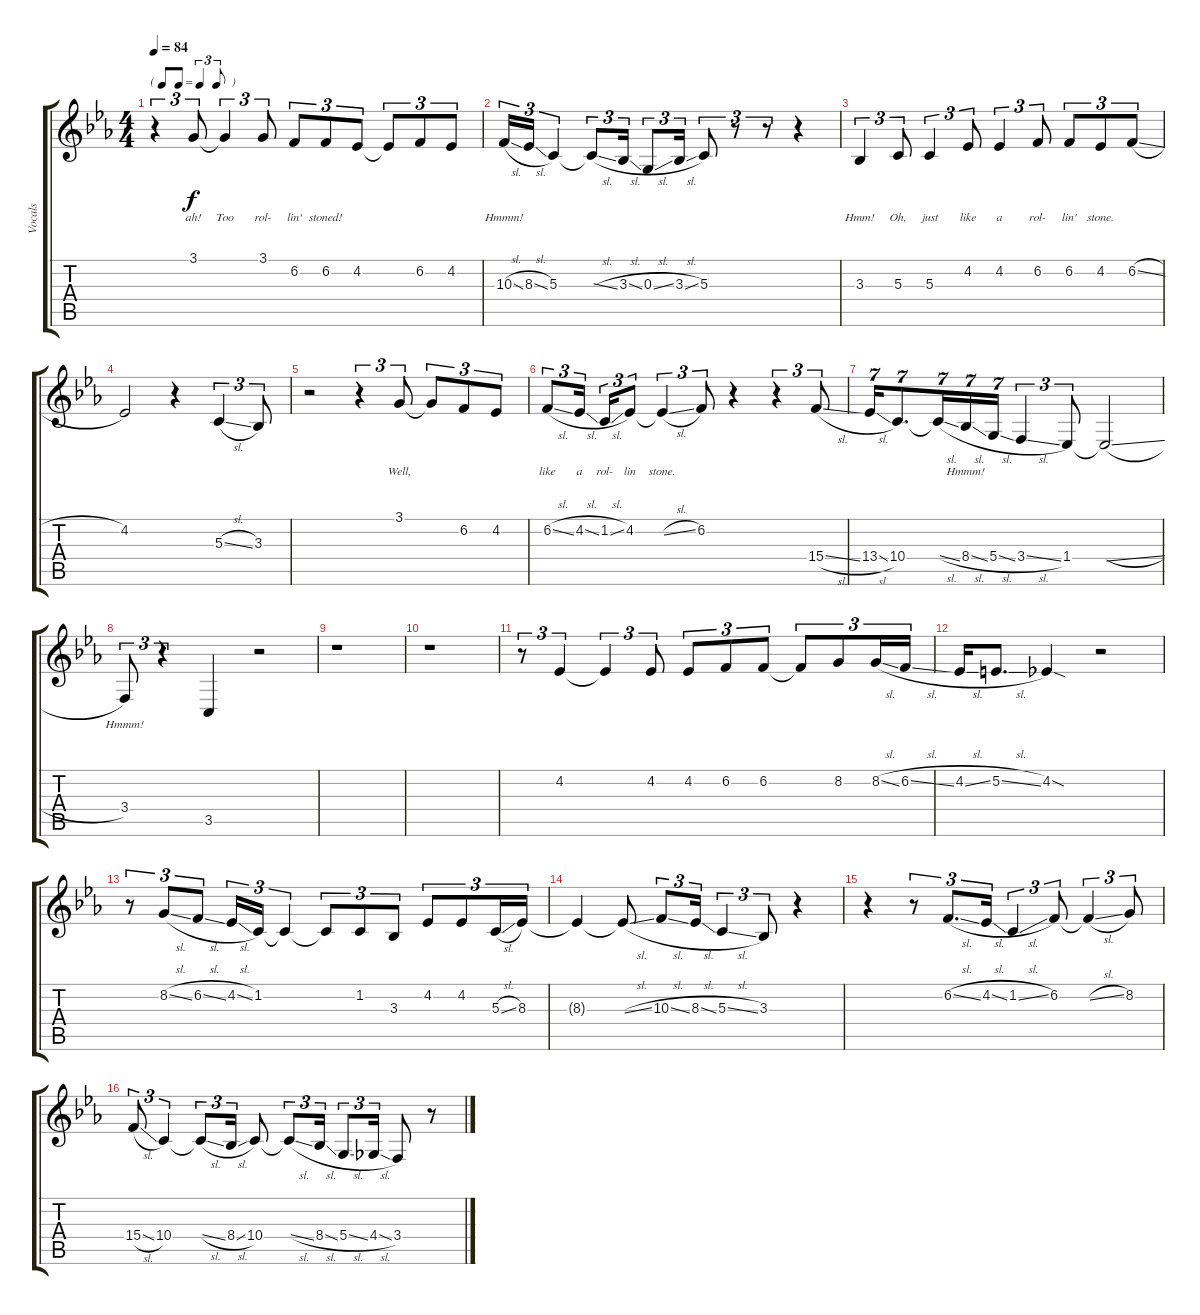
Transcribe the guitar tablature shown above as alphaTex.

\track ("Vocals" "Vocals") {instrument clarinet}
\staff {score tabs}
\tuning (E4 B3 G3 D3 A2 E2) {hide}
\ts (4 4)
\tf triplet8th
\tempo 84
\clef g2
\ks eb
r.4{tu (3 2) dy f} 3.1.8{tu (3 2) lyrics (0 "ah!") lyrics (1 "") lyrics (2 "") lyrics (3 "") lyrics (4 "")} 3.1{t}.4{tu (3 2) lyrics (0 "Too") lyrics (1 "") lyrics (2 "") lyrics (3 "") lyrics (4 "")} 3.1.8{tu (3 2) lyrics (0 "rol-") lyrics (1 "") lyrics (2 "") lyrics (3 "") lyrics (4 "")} 6.2.8{tu (3 2) lyrics (0 "lin'") lyrics (1 "") lyrics (2 "") lyrics (3 "") lyrics (4 "")} 6.2.8{tu (3 2) lyrics (0 "stoned!") lyrics (1 "") lyrics (2 "") lyrics (3 "") lyrics (4 "")} 4.2.8{tu (3 2) lyrics (0 " ") lyrics (1 "") lyrics (2 "") lyrics (3 "") lyrics (4 "")} 4.2{t}.8{tu (3 2) lyrics (0 " ") lyrics (1 "") lyrics (2 "") lyrics (3 "") lyrics (4 "")} 6.2.8{tu (3 2) lyrics (0 " ") lyrics (1 "") lyrics (2 "") lyrics (3 "") lyrics (4 "")} 4.2.8{tu (3 2) lyrics (0 " ") lyrics (1 "") lyrics (2 "") lyrics (3 "") lyrics (4 "")} |
10.3{sl}.16{tu (3 2) lyrics (0 "Hmmm!") lyrics (1 "") lyrics (2 "") lyrics (3 "") lyrics (4 "")} 8.3{sl}.16{tu (3 2) lyrics (0 " ") lyrics (1 "") lyrics (2 "") lyrics (3 "") lyrics (4 "")} 5.3.4{tu (3 2) lyrics (0 " ") lyrics (1 "") lyrics (2 "") lyrics (3 "") lyrics (4 "")} 5.3{sl t}.8{tu (3 2) lyrics (0 " ") lyrics (1 "") lyrics (2 "") lyrics (3 "") lyrics (4 "")} 3.3{sl}.16{tu (3 2) lyrics (0 " ") lyrics (1 "") lyrics (2 "") lyrics (3 "") lyrics (4 "")} 0.3{sl}.8{tu (3 2) lyrics (0 " ") lyrics (1 "") lyrics (2 "") lyrics (3 "") lyrics (4 "")} 3.3{sl}.16{tu (3 2) lyrics (0 " ") lyrics (1 "") lyrics (2 "") lyrics (3 "") lyrics (4 "")} 5.3.8{tu (3 2) lyrics (0 " ") lyrics (1 "") lyrics (2 "") lyrics (3 "") lyrics (4 "")} r.8{tu (3 2)} r.8{tu (3 2)} r.4 |
3.3.4{tu (3 2) lyrics (0 "Hmm!") lyrics (1 "") lyrics (2 "") lyrics (3 "") lyrics (4 "")} 5.3.8{tu (3 2) lyrics (0 "Oh,") lyrics (1 "") lyrics (2 "") lyrics (3 "") lyrics (4 "")} 5.3.4{tu (3 2) lyrics (0 "just") lyrics (1 "") lyrics (2 "") lyrics (3 "") lyrics (4 "")} 4.2.8{tu (3 2) lyrics (0 "like") lyrics (1 "") lyrics (2 "") lyrics (3 "") lyrics (4 "")} 4.2.4{tu (3 2) lyrics (0 "a") lyrics (1 "") lyrics (2 "") lyrics (3 "") lyrics (4 "")} 6.2.8{tu (3 2) lyrics (0 "rol-") lyrics (1 "") lyrics (2 "") lyrics (3 "") lyrics (4 "")} 6.2.8{tu (3 2) lyrics (0 "lin'") lyrics (1 "") lyrics (2 "") lyrics (3 "") lyrics (4 "")} 4.2.8{tu (3 2) lyrics (0 "stone.") lyrics (1 "") lyrics (2 "") lyrics (3 "") lyrics (4 "")} 6.2{sl}.8{tu (3 2) lyrics (0 " ") lyrics (1 "") lyrics (2 "") lyrics (3 "") lyrics (4 "")} |
4.2.2{lyrics (0 " ") lyrics (1 "") lyrics (2 "") lyrics (3 "") lyrics (4 "")} r.4 5.3{sl}.4{tu (3 2) lyrics (0 " ") lyrics (1 "") lyrics (2 "") lyrics (3 "") lyrics (4 "")} 3.3.8{tu (3 2) lyrics (0 " ") lyrics (1 "") lyrics (2 "") lyrics (3 "") lyrics (4 "")} |
r.2 r.4{tu (3 2)} 3.1.8{tu (3 2) lyrics (0 "Well,") lyrics (1 "") lyrics (2 "") lyrics (3 "") lyrics (4 "")} 3.1{t}.8{tu (3 2) lyrics (0 " ") lyrics (1 "") lyrics (2 "") lyrics (3 "") lyrics (4 "")} 6.2.8{tu (3 2) lyrics (0 " ") lyrics (1 "") lyrics (2 "") lyrics (3 "") lyrics (4 "")} 4.2.8{tu (3 2) lyrics (0 " ") lyrics (1 "") lyrics (2 "") lyrics (3 "") lyrics (4 "")} |
6.2{sl}.8{tu (3 2) lyrics (0 "like") lyrics (1 "") lyrics (2 "") lyrics (3 "") lyrics (4 "")} 4.2{sl}.16{tu (3 2) lyrics (0 "a") lyrics (1 "") lyrics (2 "") lyrics (3 "") lyrics (4 "")} 1.2{sl}.16{tu (3 2) lyrics (0 "rol-") lyrics (1 "") lyrics (2 "") lyrics (3 "") lyrics (4 "")} 4.2.8{tu (3 2) lyrics (0 "lin") lyrics (1 "") lyrics (2 "") lyrics (3 "") lyrics (4 "")} 4.2{sl t}.4{tu (3 2) lyrics (0 "stone.") lyrics (1 "") lyrics (2 "") lyrics (3 "") lyrics (4 "")} 6.2.8{tu (3 2) lyrics (0 " ") lyrics (1 "") lyrics (2 "") lyrics (3 "") lyrics (4 "")} r.4 r.4{tu (3 2)} 15.4{sl}.8{tu (3 2) lyrics (0 " ") lyrics (1 "") lyrics (2 "") lyrics (3 "") lyrics (4 "")} |
13.4{sl}.16{tu (7 4) lyrics (0 " ") lyrics (1 "") lyrics (2 "") lyrics (3 "") lyrics (4 "")} 10.4.8{d tu (7 4) lyrics (0 " ") lyrics (1 "") lyrics (2 "") lyrics (3 "") lyrics (4 "")} 10.4{sl t}.16{tu (7 4) lyrics (0 " ") lyrics (1 "") lyrics (2 "") lyrics (3 "") lyrics (4 "")} 8.4{sl}.16{tu (7 4) lyrics (0 "Hmmm!") lyrics (1 "") lyrics (2 "") lyrics (3 "") lyrics (4 "")} 5.4{sl}.16{tu (7 4) lyrics (0 " ") lyrics (1 "") lyrics (2 "") lyrics (3 "") lyrics (4 "")} 3.4{sl}.4{tu (3 2) lyrics (0 " ") lyrics (1 "") lyrics (2 "") lyrics (3 "") lyrics (4 "")} 1.4.8{tu (3 2) lyrics (0 " ") lyrics (1 "") lyrics (2 "") lyrics (3 "") lyrics (4 "")} 1.4{sl t}.2{lyrics (0 " ") lyrics (1 "") lyrics (2 "") lyrics (3 "") lyrics (4 "")} |
3.4.8{tu (3 2) lyrics (0 "Hmmm!") lyrics (1 "") lyrics (2 "") lyrics (3 "") lyrics (4 "")} r.4{tu (3 2)} 3.5.4 r.2 |
r.1 |
r.1 |
r.8{tu (3 2)} 4.2.4{tu (3 2)} 4.2{t}.4{tu (3 2)} 4.2.8{tu (3 2)} 4.2.8{tu (3 2)} 6.2.8{tu (3 2)} 6.2.8{tu (3 2)} 6.2{t}.8{tu (3 2)} 8.2.8{tu (3 2)} 8.2{sl}.16{tu (3 2)} 6.2{sl}.16{tu (3 2)} |
4.2{sl}.16 5.2{sl}.8{d} 4.2{sod}.4 r.2 |
r.8{tu (3 2)} 8.2{sl}.8{tu (3 2)} 6.2{sl}.8{tu (3 2)} 4.2{sl}.16{tu (3 2)} 1.2.16{tu (3 2)} 1.2{t}.4{tu (3 2)} 1.2{t}.8{tu (3 2)} 1.2.8{tu (3 2)} 3.3.8{tu (3 2)} 4.2.8{tu (3 2)} 4.2.8{tu (3 2)} 5.3{sl}.16{tu (3 2)} 8.3.16{tu (3 2)} |
8.3{t}.4 8.3{sl t}.8 10.3{sl}.8{tu (3 2)} 8.3{sl}.16{tu (3 2)} 5.3{sl}.4{tu (3 2)} 3.3.8{tu (3 2)} r.4 |
r.4 r.8{tu (3 2)} 6.2{sl}.8{d tu (3 2)} 4.2{sl}.16{tu (3 2)} 1.2{sl}.4{tu (3 2)} 6.2.8{tu (3 2)} 6.2{sl t}.4{tu (3 2)} 8.2.8{tu (3 2)} |
15.4{sl}.8{tu (3 2)} 10.4.4{tu (3 2)} 10.4{sl t}.8{tu (3 2)} 8.4{sl}.16{tu (3 2)} 10.4.8 10.4{sl t}.8{tu (3 2)} 8.4{sl}.16{tu (3 2)} 5.4{sl}.8{tu (3 2)} 4.4{sl}.16{tu (3 2)} 3.4.8 r.8
